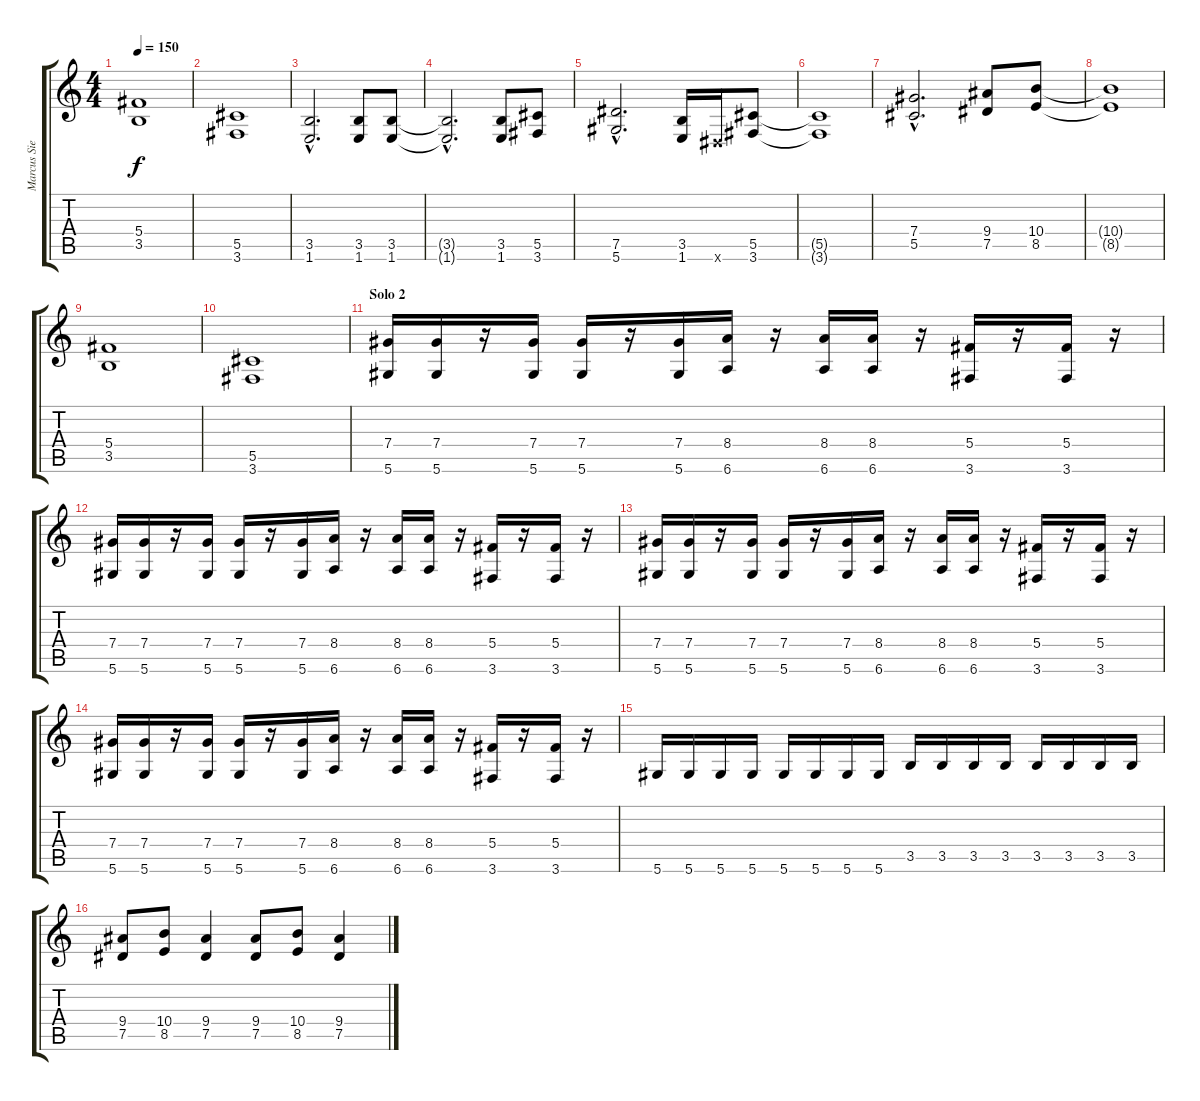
\track ("Marcus Siepen" "Marcus Sie") {instrument distortionguitar}
\staff {score tabs}
\tuning (Eb4 Bb3 Gb3 Db3 Ab2 Eb2) {hide}
\ts (4 4)
\tempo 150
\clef g2
\ks c
(5.4 3.5).1{dy f} |
(5.5 3.6).1 |
(3.5{hac} 1.6{hac}).2{d} (3.5 1.6).8 (3.5 1.6).8 |
(3.5{hac t} 1.6{hac t}).2{d} (3.5 1.6).8 (5.5 3.6).8 |
(7.5{hac} 5.6{hac}).2{d} (3.5 1.6).16 0.6{x}.16 (5.5 3.6).8 |
(5.5{t} 3.6{t}).1 |
(7.4{hac} 5.5{hac}).2{d} (9.4 7.5).8 (10.4 8.5).8 |
(10.4{t} 8.5{t}).1 |
(5.4 3.5).1 |
(5.5 3.6).1 |
\section ("" "Solo 2")
(7.4 5.6).16 (7.4 5.6).16 r.16 (7.4 5.6).16 (7.4 5.6).16 r.16 (7.4 5.6).16 (8.4 6.6).16 r.16 (8.4 6.6).16 (8.4 6.6).16 r.16 (5.4 3.6).16 r.16 (5.4 3.6).16 r.16 |
(7.4 5.6).16 (7.4 5.6).16 r.16 (7.4 5.6).16 (7.4 5.6).16 r.16 (7.4 5.6).16 (8.4 6.6).16 r.16 (8.4 6.6).16 (8.4 6.6).16 r.16 (5.4 3.6).16 r.16 (5.4 3.6).16 r.16 |
(7.4 5.6).16 (7.4 5.6).16 r.16 (7.4 5.6).16 (7.4 5.6).16 r.16 (7.4 5.6).16 (8.4 6.6).16 r.16 (8.4 6.6).16 (8.4 6.6).16 r.16 (5.4 3.6).16 r.16 (5.4 3.6).16 r.16 |
(7.4 5.6).16 (7.4 5.6).16 r.16 (7.4 5.6).16 (7.4 5.6).16 r.16 (7.4 5.6).16 (8.4 6.6).16 r.16 (8.4 6.6).16 (8.4 6.6).16 r.16 (5.4 3.6).16 r.16 (5.4 3.6).16 r.16 |
5.6.16 5.6.16 5.6.16 5.6.16 5.6.16 5.6.16 5.6.16 5.6.16 3.5.16 3.5.16 3.5.16 3.5.16 3.5.16 3.5.16 3.5.16 3.5.16 |
(9.4 7.5).8 (10.4 8.5).8 (9.4 7.5).4 (9.4 7.5).8 (10.4 8.5).8 (9.4 7.5).4
